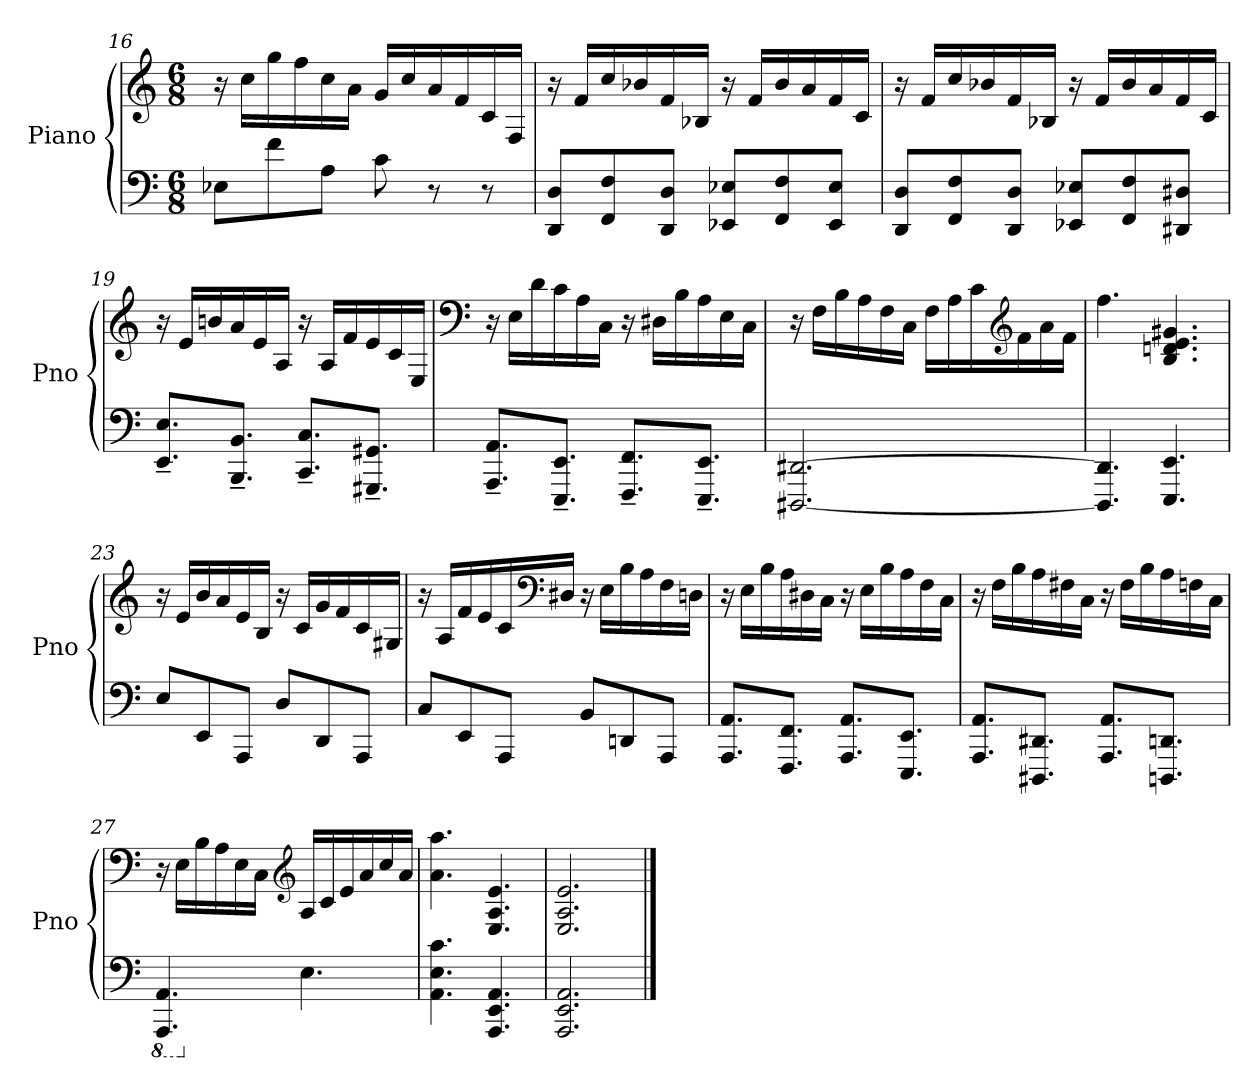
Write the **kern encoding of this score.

**kern	**kern
*part2	*part1
*staff2	*staff1
*I"Piano	*I"Piano
*I'Pno	*I'Pno
*clefF4	*clefG2
*k[]	*k[]
*M6/8	*M6/8
=16	=16
8E-X\L	16r
.	16cc\LL
8f\	16gg\
.	16ff\
8A\J	16cc\
.	16a\JJ
8c\	16g/LL
.	16cc/
8r	16a/
.	16f/
8r	16c/
.	16F/JJ
=17	=17
8DD/ 8D/L	16r
.	16f/LL
8FF/ 8F/	16cc/
.	16b-X/
8DD/ 8D/J	16f/
.	16B-X/JJ
8EE-X/ 8E-X/L	16r
.	16f/LL
8FF/ 8F/	16b-/
.	16a/
8EE-/ 8E-/J	16f/
.	16c/JJ
!!LO:PB:g=z
=18	=18
8DD/ 8D/L	16r
.	16f/LL
8FF/ 8F/	16cc/
.	16b-X/
8DD/ 8D/J	16f/
.	16B-X/JJ
8EE-X/ 8E-X/L	16r
.	16f/LL
8FF/ 8F/	16b-/
.	16a/
8DD#X/ 8D#X/J	16f/
.	16c/JJ
=19	=19
8.EE/~ 8.E/~L	16r
.	16e/LL
.	16bn/
8.BBB/~ 8.BB/~J	16a/
.	16e/
.	16A/JJ
8.CC/~ 8.C/~L	16r
.	16A/LL
.	16f/
8.GGG#X/~ 8.GG#X/~J	16e/
.	16c/
.	16E/JJ
=20	=20
*	*clefF4
8.AAA/~ 8.AA/~L	16r
.	16E\LL
.	16d\
8.EEE/~ 8.EE/~J	16c\
.	16A\
.	16C\JJ
8.FFF/~ 8.FF/~L	16r
.	16D#X\LL
.	16B\
8.EEE/~ 8.EE/~J	16A\
.	16E\
.	16C\JJ
!!LO:LB:g=z
=21	=21
[2.DDD#X/ [2.DD#X/	16r
.	16F\LL
.	16B\
.	16A\
.	16F\
.	16C\JJ
.	16F\LL
.	16A\
.	16c\
*	*clefG2
.	16f\
.	16a\
.	16f\JJ
=22	=22
4.DDD#/] 4.DD#/]	4.ff\
4.EEE/ 4.EE/	4.B/ 4.dn/ 4.e/ 4.g#X/
=23	=23
8E/L	16r
.	16e/LL
8EE/	16b/
.	16a/
8AAA/J	16e/
.	16B/JJ
8D/L	16r
.	16c/LL
8DD/	16g/
.	16f/
8AAA/J	16c/
.	16G#X/JJ
!!LO:LB:g=z
=24	=24
8C/L	16r
.	16A/LL
8EE/	16f/
.	16e/
8AAA/J	16c/
*	*clefF4
.	16D#X/JJ
8BB/L	16r
.	16E\LL
8DDn/	16B\
.	16A\
8AAA/J	16F\
.	16Dn\JJ
=25	=25
8.AAA/ 8.AA/L	16r
.	16E\LL
.	16B\
8.FFF/ 8.FF/J	16A\
.	16D#X\
.	16C\JJ
8.AAA/ 8.AA/L	16r
.	16E\LL
.	16B\
8.EEE/ 8.EE/J	16A\
.	16F\
.	16C\JJ
!!LO:LB:g=z
=26	=26
8.AAA/ 8.AA/L	16r
.	16F\LL
.	16B\
8.DDD#X/ 8.DD#X/J	16A\
.	16F#X\
.	16C\JJ
8.AAA/ 8.AA/L	16r
.	16F#\LL
.	16B\
8.DDDn/ 8.DDn/J	16A\
.	16Fn\
.	16C\JJ
=27	=27
*8ba	*
4.AAAA/ 4.AAA/	16r
.	16E\LL
.	16B\
.	16A\
.	16E\
.	16C\JJ
*	*clefG2
*X8ba	*
4.E\	16A/LL
.	16c/
.	16e/
.	16a/
.	16cc/
.	16a/JJ
=28	=28
4.AA\ 4.E\ 4.c\	4.a\ 4.aa\
4.AAA/ 4.EE/ 4.AA/	4.E/ 4.A/ 4.e/
=29	=29
2.AAA/ 2.EE/ 2.AA/	2.E/ 2.A/ 2.e/
==	==
*-	*-
